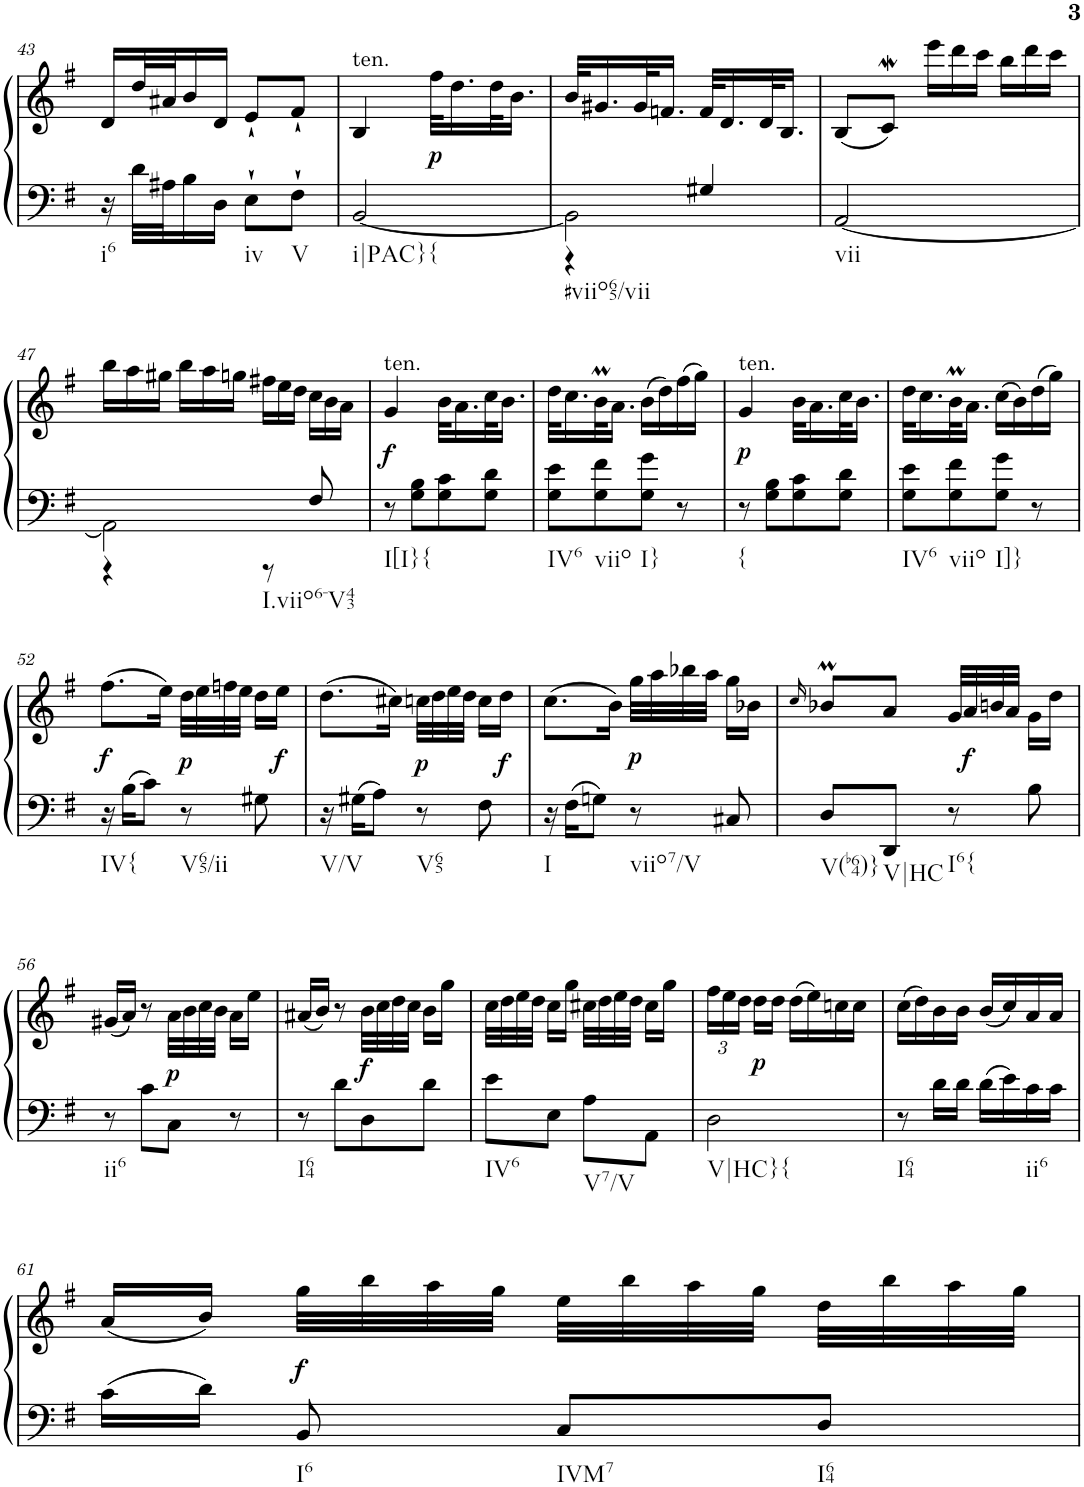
**kern	**kern	**dynam
*part1	*part1	*part1
*staff2	*staff1	*staff1/2
*I"Harpsichord	*	*
*I'Hch.	*	*
!!LO:PB:g=z
*clefF4	*clefG2	*
*k[f#]	*k[f#]	*
*G:	*G:	*
*M2/4	*M2/4	*
=43	=43	=43
!LO:TX:b:t=i6	!	!
16r	16d/LL	.
32d\LLL	32dd/L	.
32A#X\J	32a#X/J	.
16B\	16b/	.
16D\JJ	16d/JJ	.
!LO:TX:b:t=iv	!	!
8E`\L	8e`/L	.
!LO:TX:b:t=V	!	!
8F#`\J	8f#`/J	.
=44	=44	=44
!	!LO:TX:a:t=ten.	!
!LO:TX:b:t=i|PAC}	!	!
!LO:TX:b:t={	!	!
[2BB/	4B/	.
!	!	!LO:DY:b
.	32ff#\KLL	p
.	16.dd\	.
.	32dd\K	.
.	16.b\JJ	.
=45	=45	=45
*^	*	*
!LO:TX:b:t=#viio65/vii	!	!	!
2BB\]	4r	32b/KLL	.
.	.	16.g#X/	.
.	.	32g#/K	.
.	.	16.fn/JJ	.
.	4G#X/	32f/KLL	.
.	.	16.d/	.
.	.	32d/K	.
.	.	16.B/JJ	.
*v	*v	*	*
=46	=46	=46
!LO:TX:b:t=vii	!	!
[2AA/	(<8B/L	.
.	8cw/J)	.
*	*Xtuplet	*
.	24eee\LL	.
.	24ddd\	.
.	24ccc\JJ	.
.	24bb\LL	.
.	24ddd\	.
.	24ccc\JJ	.
!!LO:LB:g=z
=47	=47	=47
*^	*	*
!LO:TX:b:t=I.viio6-V43	!	!	!
2AA\]	4r	24bb\LL	.
.	.	24aa\	.
.	.	24gg#X\JJ	.
.	.	24bb\LL	.
.	.	24aa\	.
.	.	24ggn\JJ	.
.	8r	24ff#X\LL	.
.	.	24ee\	.
.	.	24dd\JJ	.
.	8F#/	24cc\LL	.
.	.	24b\	.
.	.	24a\JJ	.
*v	*v	*	*
=48	=48	=48
!	!LO:TX:a:t=ten.	!
!LO:TX:b:t=I[I}{	!	!
!	!	!LO:DY:b
8r	4g/	f
8G\ 8B\L	.	.
8G\ 8c\	32b\KLL	.
.	16.a\	.
8G\ 8d\J	32cc\K	.
.	16.b\JJ	.
=49	=49	=49
!LO:TX:b:t=IV6	!	!
8G\ 8e\L	32dd\KLL	.
.	16.cc\	.
!LO:TX:b:t=viio	!	!
8G\ 8f#\	32bm\K	.
.	16.a\JJ	.
!LO:TX:b:t=I}	!	!
8G\ 8g\J	(>16b\LL	.
.	16dd\)	.
8r	(>16ff#\	.
.	16gg\JJ)	.
=50	=50	=50
!	!LO:TX:a:t=ten.	!
!LO:TX:b:t={	!	!
!	!	!LO:DY:b
8r	4g/	p
8G\ 8B\L	.	.
8G\ 8c\	32b\KLL	.
.	16.a\	.
8G\ 8d\J	32cc\K	.
.	16.b\JJ	.
=51	=51	=51
!LO:TX:b:t=IV6	!	!
8G\ 8e\L	32dd\KLL	.
.	16.cc\	.
!LO:TX:b:t=viio	!	!
8G\ 8f#\	32bm\K	.
.	16.a\JJ	.
!LO:TX:b:t=I]}	!	!
8G\ 8g\J	(>16cc\LL	.
.	16b\)	.
8r	(>16dd\	.
.	16gg\JJ)	.
!!LO:LB:g=z
=52	=52	=52
!LO:TX:b:t=IV{	!	!
!	!	!LO:DY:b
16r	(>8.ff#\L	f
16B\KL	.	.
8c\J	.	.
.	16ee\Jk)	.
!LO:TX:b:t=V65/ii	!	!
!	!	!LO:DY:b
8r	32dd\LLL	p
.	32ee\	.
.	32ffn\	.
.	32ee\JJJ	.
8G#X\	16dd\LL	.
!	!	!LO:DY:b
.	16ee\JJ	f
=53	=53	=53
!LO:TX:b:t=V/V	!	!
16r	(>8.dd\L	.
16G#X\KL	.	.
8A\J	.	.
.	16cc#X\Jk)	.
!LO:TX:b:t=V65	!	!
!	!	!LO:DY:b
8r	32ccn\LLL	p
.	32dd\	.
.	32ee\	.
.	32dd\JJJ	.
8F#\	16cc\LL	.
!	!	!LO:DY:b
.	16dd\JJ	f
=54	=54	=54
!LO:TX:b:t=I	!	!
16r	(>8.cc\L	.
16F#\KL	.	.
8Gn\J	.	.
.	16b\Jk)	.
!LO:TX:b:t=viio7/V	!	!
!	!	!LO:DY:b
8r	32gg\LLL	p
.	32aa\	.
.	32bb-X\	.
.	32aa\JJJ	.
8C#X/	16gg\LL	.
.	16b-X\JJ	.
=55	=55	=55
.	16qcc/	.
!LO:TX:b:t=V(b64)}	!	!
8D/L	8b-XM/L	.
!LO:TX:b:t=V|HC	!	!
8DD/J	8a/J	.
!LO:TX:b:t=I6{	!	!
8r	32g/LLL	.
!	!	!LO:DY:b
.	32a/	f
.	32bn/	.
.	32a/JJJ	.
8B\	16g\LL	.
.	16dd\JJ	.
!!LO:LB:g=z
=56	=56	=56
!LO:TX:b:t=ii6	!	!
8r	(<16g#X/LL	.
.	16a/JJ)	.
8c\L	8r	.
!	!	!LO:DY:b
8C\J	32a\LLL	p
.	32b\	.
.	32cc\	.
.	32b\JJJ	.
8r	16a\LL	.
.	16ee\JJ	.
=57	=57	=57
!LO:TX:b:t=I64	!	!
8r	(<16a#X/LL	.
.	16b/JJ)	.
8d\L	8r	.
!	!	!LO:DY:b
8D\	32b\LLL	f
.	32cc\	.
.	32dd\	.
.	32cc\JJJ	.
8d\J	16b\LL	.
.	16gg\JJ	.
=58	=58	=58
!LO:TX:b:t=IV6	!	!
8e\L	32cc\LLL	.
.	32dd\	.
.	32ee\	.
.	32dd\JJJ	.
8E\J	16cc\LL	.
.	16gg\JJ	.
!LO:TX:b:t=V7/V	!	!
8A\L	32cc#X\LLL	.
.	32dd\	.
.	32ee\	.
.	32dd\JJJ	.
8AA\J	16cc#\LL	.
.	16gg\JJ	.
=59	=59	=59
*	*tuplet	*
*	*Xbrackettup	*
!LO:TX:b:t=V|HC}{	!	!
2D\	24ff#\LL	.
.	24ee\	.
.	24dd\JJ	.
!	!	!LO:DY:b
.	16dd\LL	p
.	16dd\JJ	.
.	(>16dd\LL	.
.	16ee\)	.
.	16ccn\	.
.	16cc\JJ	.
=60	=60	=60
!LO:TX:b:t=I64	!	!
8r	(>16cc\LL	.
.	16dd\)	.
16d\LL	16b\	.
16d\JJ	16b\JJ	.
16d\LL	(<16b/LL	.
16e\	16cc/)	.
!LO:TX:b:t=ii6	!	!
16c\	16a/	.
16c\JJ	16a/JJ	.
!!LO:LB:g=z
=61	=61	=61
16c\LL	(<16a/LL	.
16d\JJ	16b/JJ)	.
!LO:TX:b:t=I6	!	!
!	!	!LO:DY:b
8BB/	32gg\LLL	f
.	32bb\	.
.	32aa\	.
.	32gg\JJJ	.
!LO:TX:b:t=IVM7	!	!
8C/L	32ee\LLL	.
.	32bb\	.
.	32aa\	.
.	32gg\JJJ	.
!LO:TX:b:t=I64	!	!
8D/J	32dd\LLL	.
.	32bb\	.
.	32aa\	.
.	32gg\JJJ	.
=	=	=
*-	*-	*-
